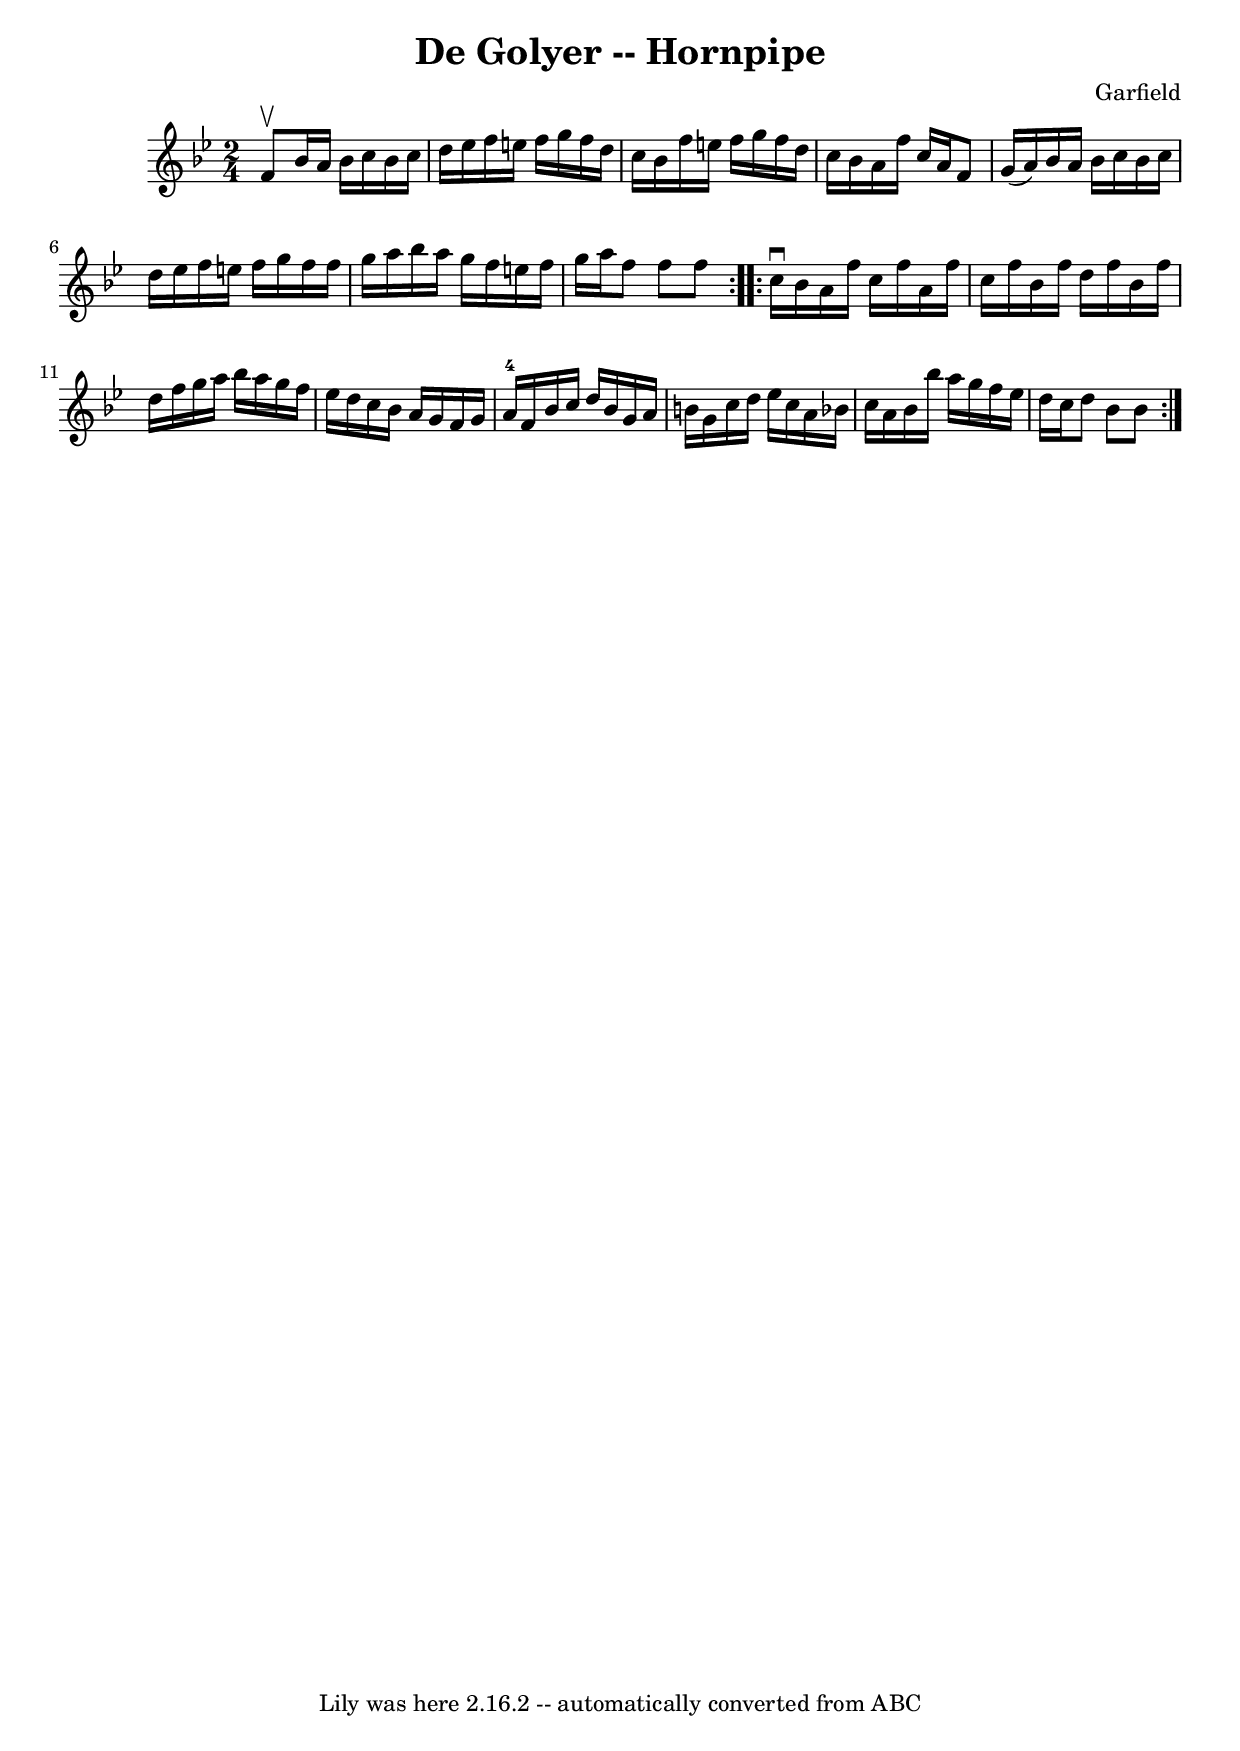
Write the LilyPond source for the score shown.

\version "2.16.2"
\include "Mammoth.ily"
\header {
  %% book = "Cole's 1000 Fiddle Tunes"
 composer = "Garfield"
 crossRefNumber = "1"
 footnotes = ""
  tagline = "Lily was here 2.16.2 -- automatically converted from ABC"
  title = "De Golyer -- Hornpipe"

}
voicedefault =  {



  \repeat volta 2 {

    \time 2/4      \key bf \major f'8^\upbow  |
 bf'16 a'16 bf'16 c''16 bf'16 c''16 d''16 ef''16   |
 f''16 e''16 f''16 g''16 f''16 d''16 c''16 bf'16   |
 f''16 e''16 f''16 g''16 f''16 d''16 c''16 bf'16   |
 a'16 f''16 c''16 a'16 f'8 g'16 (a'16)  |
 bf'16 a'16 bf'16 c''16 bf'16 c''16 d''16 ef''16   |
 f''16 e''16 f''16 g''16 f''16 f''16 g''16 a''16   |
 bf''16 a''16 g''16 f''16 e''16 f''16 g''16 a''16   |
 f''8 
 f''8 f''8  
  }     
  \repeat volta 2 { c''16^\downbow bf'16   |
 a'16 f''16 c''16 f''16 a'16 f''16 c''16 f''16   |
 bf'16 f''16 d''16 f''16 bf'16 f''16 d''16 f''16    |
 g''16 a''16 bf''16 a''16 g''16 f''16 ef''16 d''16   |
 c''16 bf'16 a'16 g'16 f'16 g'16 a'16-4 f'16   |
 bf'16 c''16 d''16 bf'16 g'16 a'16 b'16 g'16   |
 c''16 d''16 ef''16 c''16 a'16 bf'16 c''16 a'16   |
 bf'16 bf''16 a''16 g''16 f''16 ef''16 d''16 c''16   |
 d''8 bf'8 bf'8  
  }   

}

\score{
  <<

    \context Staff="default"
    {
      \voicedefault 
      
    }

  >>
  \layout {
    
  }
  \midi {
  }

}
